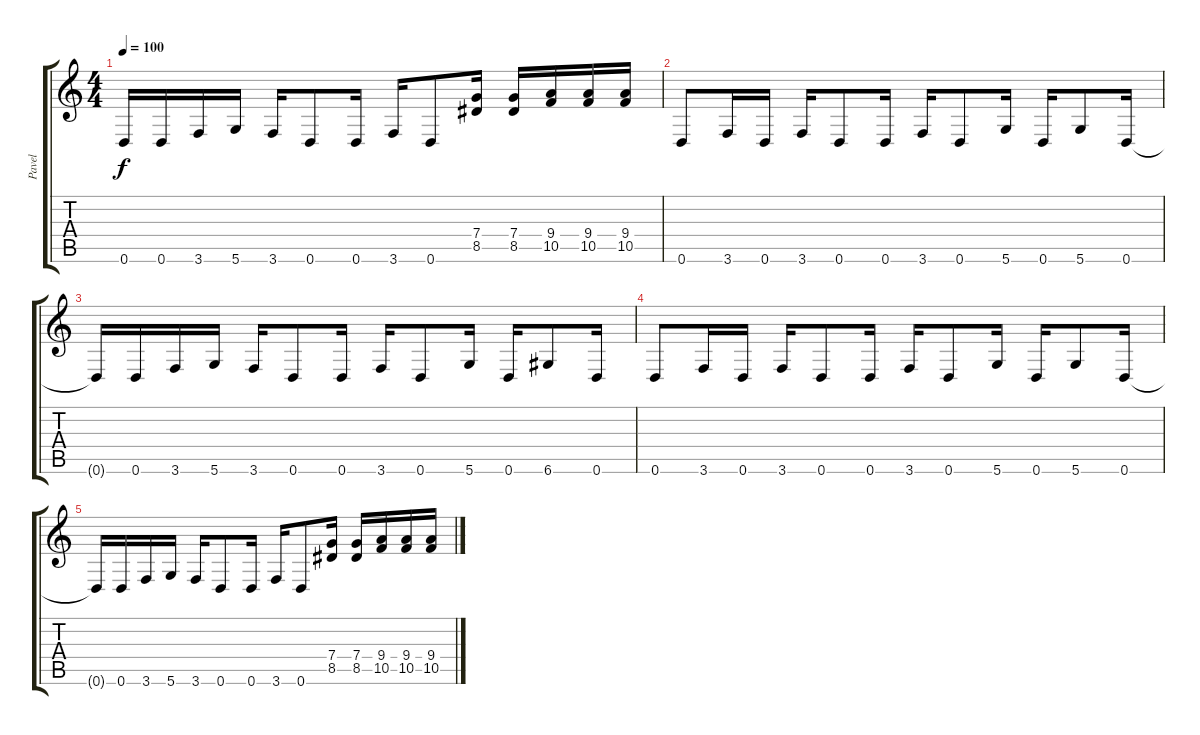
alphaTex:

\track ("Pavel" "Pavel") {instrument overdrivenguitar}
\staff {score tabs}
\tuning (D4 A3 F3 C3 G2 D2) {hide}
\ts (4 4)
\tempo 100
\clef g2
\ks c
0.6{t}.16{dy f} 0.6.16 3.6.16 5.6.16 3.6.16 0.6.8 0.6.16 3.6.16 0.6.8 (7.4 8.5).16 (7.4 8.5).16 (9.4 10.5).16 (9.4 10.5).16 (9.4 10.5).16 |
0.6.8 3.6.16 0.6.16 3.6.16 0.6.8 0.6.16 3.6.16 0.6.8 5.6.16 0.6.16 5.6.8 0.6.16 |
0.6{t}.16 0.6.16 3.6.16 5.6.16 3.6.16 0.6.8 0.6.16 3.6.16 0.6.8 5.6.16 0.6.16 6.6.8 0.6.16 |
0.6.8 3.6.16 0.6.16 3.6.16 0.6.8 0.6.16 3.6.16 0.6.8 5.6.16 0.6.16 5.6.8 0.6.16 |
0.6{t}.16 0.6.16 3.6.16 5.6.16 3.6.16 0.6.8 0.6.16 3.6.16 0.6.8 (7.4 8.5).16 (7.4 8.5).16 (9.4 10.5).16 (9.4 10.5).16 (9.4 10.5).16
